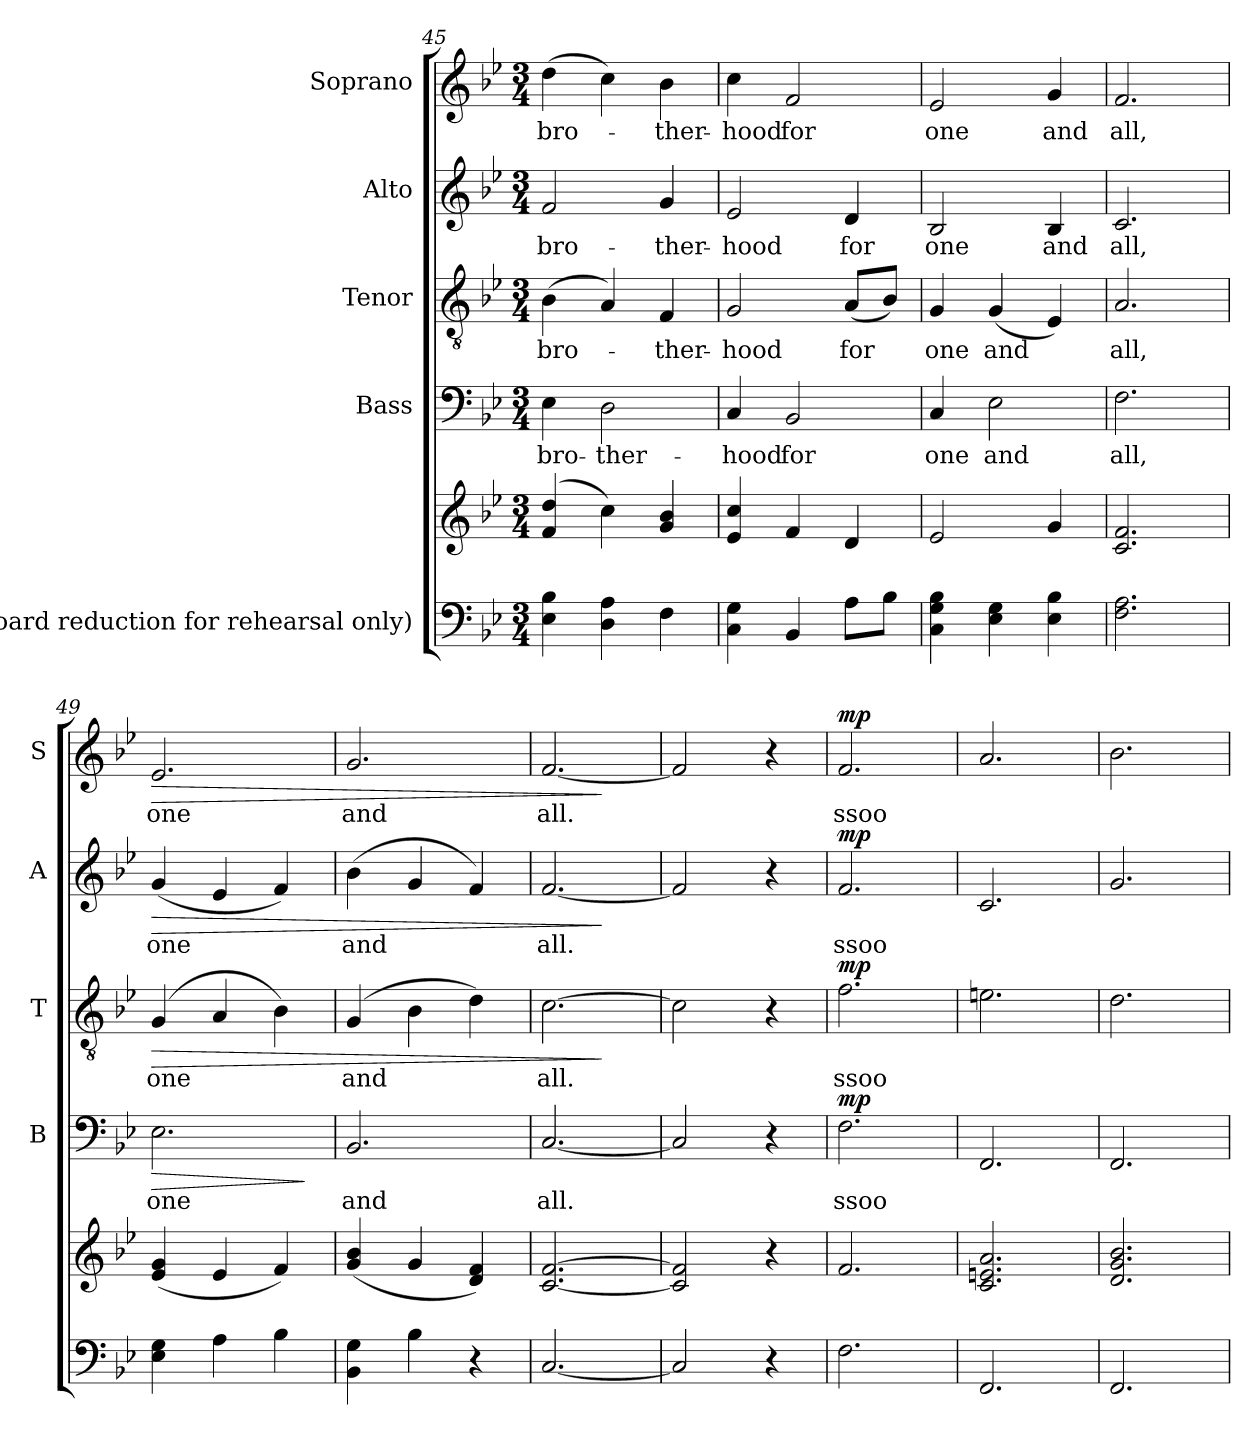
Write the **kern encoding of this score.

**kern	**kern	**dynam	**kern	**text	**dynam	**kern	**text	**dynam	**kern	**text	**dynam	**kern	**text	**dynam
*part5	*part5	*part5	*part4	*part4	*part4	*part3	*part3	*part3	*part2	*part2	*part2	*part1	*part1	*part1
*staff6	*staff5	*staff5/6	*staff4	*staff4	*staff4	*staff3	*staff3	*staff3	*staff2	*staff2	*staff2	*staff1	*staff1	*staff1
*I"(keyboard reduction for rehearsal only)	*	*	*I"Bass	*	*	*I"Tenor	*	*	*I"Alto	*	*	*I"Soprano	*	*
*	*	*	*I'B	*	*	*I'T	*	*	*I'A	*	*	*I'S	*	*
*clefF4	*clefG2	*	*clefF4	*	*	*clefGv2	*	*	*clefG2	*	*	*clefG2	*	*
*k[b-e-]	*k[b-e-]	*	*k[b-e-]	*	*	*k[b-e-]	*	*	*k[b-e-]	*	*	*k[b-e-]	*	*
*B-:	*B-:	*	*B-:	*	*	*B-:	*	*	*B-:	*	*	*B-:	*	*
*M3/4	*M3/4	*	*M3/4	*	*	*M3/4	*	*	*M3/4	*	*	*M3/4	*	*
=45	=45	=45	=45	=45	=45	=45	=45	=45	=45	=45	=45	=45	=45	=45
!	!	!	!	!LO:LY:b	!	!	!	!	!	!	!	!	!	!
!	!	!	!	!	!	!	!LO:LY:b	!	!	!	!	!	!	!
!	!	!	!	!	!	!	!	!	!	!LO:LY:b	!	!	!	!
!	!	!	!	!	!	!	!	!	!	!	!	!	!LO:LY:b	!
4E-\ 4B-\	(4f/ 4dd/	.	4E-\	bro-	.	(>4B-\	bro-	.	2f/	bro-	.	(>4dd\	bro-	.
!	!	!	!	!LO:LY:b	!	!	!	!	!	!	!	!	!	!
4D\ 4A\	4cc\)	.	2D\	-ther-	.	4A/)	.	.	.	.	.	4cc\)	.	.
!	!	!	!	!	!	!	!LO:LY:b	!	!	!	!	!	!	!
!	!	!	!	!	!	!	!	!	!	!LO:LY:b	!	!	!	!
!	!	!	!	!	!	!	!	!	!	!	!	!	!LO:LY:b	!
4F\	4g/ 4b-/	.	.	.	.	4F/	-ther-	.	4g/	-ther-	.	4b-\	-ther-	.
=46	=46	=46	=46	=46	=46	=46	=46	=46	=46	=46	=46	=46	=46	=46
!	!	!	!	!LO:LY:b	!	!	!	!	!	!	!	!	!	!
!	!	!	!	!	!	!	!LO:LY:b	!	!	!	!	!	!	!
!	!	!	!	!	!	!	!	!	!	!LO:LY:b	!	!	!	!
!	!	!	!	!	!	!	!	!	!	!	!	!	!LO:LY:b	!
4C\ 4G\	4e-/ 4cc/	.	4C/	-hood	.	2G/	-hood	.	2e-/	-hood	.	4cc\	-hood	.
!	!	!	!	!LO:LY:b	!	!	!	!	!	!	!	!	!	!
!	!	!	!	!	!	!	!	!	!	!	!	!	!LO:LY:b	!
4BB-/	4f/	.	2BB-/	for	.	.	.	.	.	.	.	2f/	for	.
!	!	!	!	!	!	!	!LO:LY:b	!	!	!	!	!	!	!
!	!	!	!	!	!	!	!	!	!	!LO:LY:b	!	!	!	!
8A\L	4d/	.	.	.	.	(<8A/L	for	.	4d/	for	.	.	.	.
8B-\J	.	.	.	.	.	8B-/J)	.	.	.	.	.	.	.	.
=47	=47	=47	=47	=47	=47	=47	=47	=47	=47	=47	=47	=47	=47	=47
!	!	!	!	!LO:LY:b	!	!	!	!	!	!	!	!	!	!
!	!	!	!	!	!	!	!LO:LY:b	!	!	!	!	!	!	!
!	!	!	!	!	!	!	!	!	!	!LO:LY:b	!	!	!	!
!	!	!	!	!	!	!	!	!	!	!	!	!	!LO:LY:b	!
4C\ 4G\ 4B-\	2e-/	.	4C/	one	.	4G/	one	.	2B-/	one	.	2e-/	one	.
!	!	!	!	!LO:LY:b	!	!	!	!	!	!	!	!	!	!
!	!	!	!	!	!	!	!LO:LY:b	!	!	!	!	!	!	!
4E-\ 4G\	.	.	2E-\	and	.	(<4G/	and	.	.	.	.	.	.	.
!	!	!	!	!	!	!	!	!	!	!LO:LY:b	!	!	!	!
!	!	!	!	!	!	!	!	!	!	!	!	!	!LO:LY:b	!
4E-\ 4B-\	4g/	.	.	.	.	4E-/)	.	.	4B-/	and	.	4g/	and	.
=48	=48	=48	=48	=48	=48	=48	=48	=48	=48	=48	=48	=48	=48	=48
!	!	!	!	!LO:LY:b	!	!	!	!	!	!	!	!	!	!
!	!	!	!	!	!	!	!LO:LY:b	!	!	!	!	!	!	!
!	!	!	!	!	!	!	!	!	!	!LO:LY:b	!	!	!	!
!	!	!	!	!	!	!	!	!	!	!	!	!	!LO:LY:b	!
2.F\ 2.A\	2.c/ 2.f/	.	2.F\	all,	.	2.A/	all,	.	2.c/	all,	.	2.f/	all,	.
=49	=49	=49	=49	=49	=49	=49	=49	=49	=49	=49	=49	=49	=49	=49
!	!	!	!	!LO:LY:b	!LO:HP:b	!	!	!	!	!	!	!	!	!
!	!	!	!	!	!	!	!LO:LY:b	!LO:HP:b	!	!	!	!	!	!
!	!	!	!	!	!	!	!	!	!	!LO:LY:b	!LO:HP:b	!	!	!
!	!	!	!	!	!	!	!	!	!	!	!	!	!LO:LY:b	!LO:HP:b
4E-\ 4G\	(4e-/ 4g/	.	2.E-\	one	>	(>4G/	one	>	(4g/	one	>	2.e-/	one	>
4A\	4e-/	.	.	.	.	4A/	.	.	4e-/	.	.	.	.	.
4B-\	4f/)	.	.	.	.	4B-\)	.	.	4f/)	.	.	.	.	.
.	.	.	.	.	]	.	.	.	.	.	.	.	.	.
=50	=50	=50	=50	=50	=50	=50	=50	=50	=50	=50	=50	=50	=50	=50
!	!	!	!	!LO:LY:b	!	!	!	!	!	!	!	!	!	!
!	!	!	!	!	!	!	!LO:LY:b	!	!	!	!	!	!	!
!	!	!	!	!	!	!	!	!	!	!LO:LY:b	!	!	!	!
!	!	!	!	!	!	!	!	!	!	!	!	!	!LO:LY:b	!
4BB-\ 4G\	(<4g/ 4b-/	.	2.BB-/	and	.	(4G/	and	.	(>4b-\	and	.	2.g/	and	.
4B-\	4g/	.	.	.	.	4B-\	.	.	4g/	.	.	.	.	.
4r	4d/ 4f/)	.	.	.	.	4d\)	.	.	4f/)	.	.	.	.	.
!!LO:LB:g=z
=51	=51	=51	=51	=51	=51	=51	=51	=51	=51	=51	=51	=51	=51	=51
!	!	!	!	!LO:LY:b	!	!	!	!	!	!	!	!	!	!
!	!	!	!	!	!	!	!LO:LY:b	!	!	!	!	!	!	!
!	!	!	!	!	!	!	!	!	!	!LO:LY:b	!	!	!	!
!	!	!	!	!	!	!	!	!	!	!	!	!	!LO:LY:b	!
[2.C/	[2.c/ [2.f/	.	[2.C/	all.	.	[2.c\	all.	.	[2.f/	all.	.	[2.f/	all.	.
.	.	.	.	.	.	.	.	]	.	.	]	.	.	]
=52	=52	=52	=52	=52	=52	=52	=52	=52	=52	=52	=52	=52	=52	=52
2C/]	2c/] 2f/]	.	2C/]	.	.	2c\]	.	.	2f/]	.	.	2f/]	.	.
4r	4r	.	4r	.	.	4r	.	.	4r	.	.	4r	.	.
=53	=53	=53	=53	=53	=53	=53	=53	=53	=53	=53	=53	=53	=53	=53
!	!	!	!	!LO:LY:b	!	!	!	!	!	!	!	!	!	!
!	!	!	!	!	!	!	!LO:LY:b	!	!	!	!	!	!	!
!	!	!	!	!	!	!	!	!	!	!LO:LY:b	!	!	!	!
!	!	!LO:DY:a=2	!	!	!	!	!	!	!	!	!	!	!LO:LY:b	!
!	!	!LO:DY:n=1:a	!	!	!LO:DY:a	!	!	!LO:DY:a	!	!	!LO:DY:a	!	!	!LO:DY:a
2.F\	2.f/	mp mp	2.F\	ssoo	mp	2.f\	ssoo	mp	2.f/	ssoo	mp	2.f/	ssoo	mp
=54	=54	=54	=54	=54	=54	=54	=54	=54	=54	=54	=54	=54	=54	=54
2.FF/	2.c/ 2.en/ 2.a/	.	2.FF/	.	.	2.en\	.	.	2.c/	.	.	2.a/	.	.
=55	=55	=55	=55	=55	=55	=55	=55	=55	=55	=55	=55	=55	=55	=55
2.FF/	2.d/ 2.g/ 2.b-/	.	2.FF/	.	.	2.d\	.	.	2.g/	.	.	2.b-\	.	.
=	=	=	=	=	=	=	=	=	=	=	=	=	=	=
*-	*-	*-	*-	*-	*-	*-	*-	*-	*-	*-	*-	*-	*-	*-
